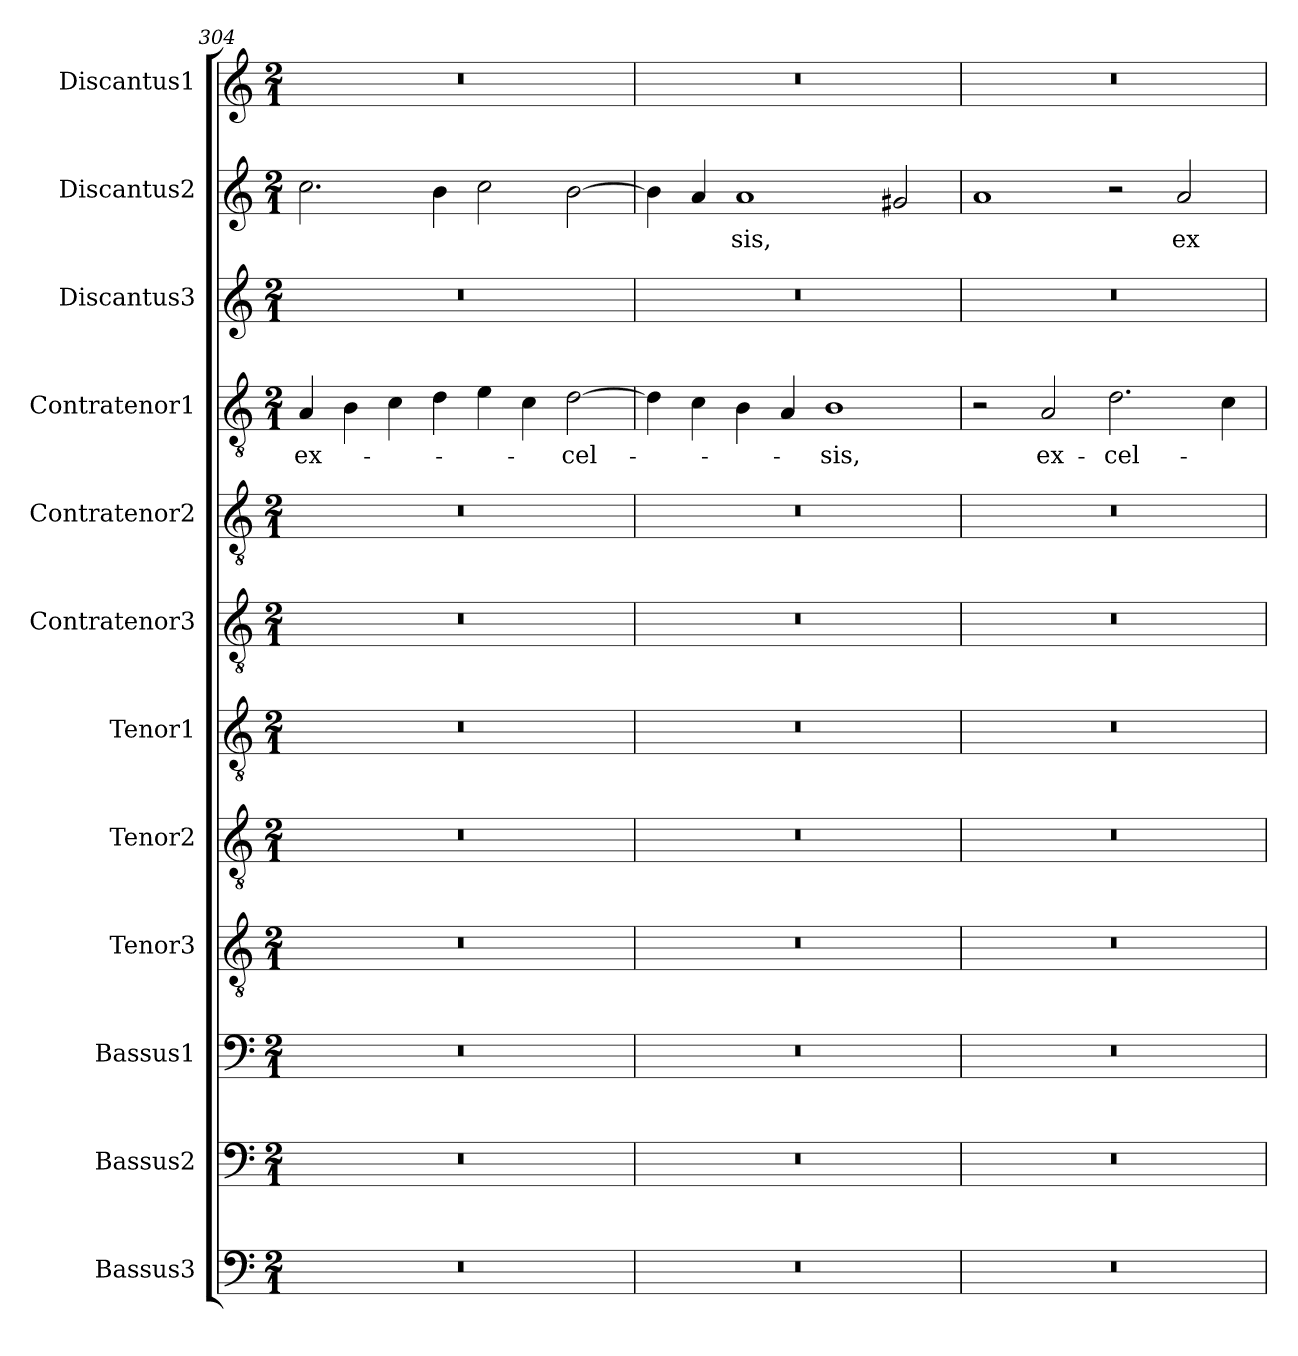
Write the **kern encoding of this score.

**kern	**kern	**kern	**kern	**kern	**kern	**kern	**kern	**kern	**text	**kern	**kern	**text	**kern
*part12	*part11	*part10	*part9	*part8	*part7	*part6	*part5	*part4	*part4	*part3	*part2	*part2	*part1
*staff12	*staff11	*staff10	*staff9	*staff8	*staff7	*staff6	*staff5	*staff4	*staff4	*staff3	*staff2	*staff2	*staff1
*I"Bassus3	*I"Bassus2	*I"Bassus1	*I"Tenor3	*I"Tenor2	*I"Tenor1	*I"Contratenor3	*I"Contratenor2	*I"Contratenor1	*	*I"Discantus3	*I"Discantus2	*	*I"Discantus1
*I'B3	*I'B2	*I'B1	*I'T3	*I'T2	*I'T1	*I'Ct3	*I'Ct2	*I'Ct1	*	*I'D3	*I'D2	*	*I'D1
*clefF4	*clefF4	*clefF4	*clefGv2	*clefGv2	*clefGv2	*clefGv2	*clefGv2	*clefGv2	*	*clefG2	*clefG2	*	*clefG2
*k[]	*k[]	*k[]	*k[]	*k[]	*k[]	*k[]	*k[]	*k[]	*	*k[]	*k[]	*	*k[]
*M2/1	*M2/1	*M2/1	*M2/1	*M2/1	*M2/1	*M2/1	*M2/1	*M2/1	*	*M2/1	*M2/1	*	*M2/1
=304	=304	=304	=304	=304	=304	=304	=304	=304	=304	=304	=304	=304	=304
0r	0r	0r	0r	0r	0r	0r	0r	4A	ex-	0r	2.cc	.	0r
.	.	.	.	.	.	.	.	4B	.	.	.	.	.
.	.	.	.	.	.	.	.	4c	.	.	.	.	.
.	.	.	.	.	.	.	.	4d	.	.	4b	.	.
.	.	.	.	.	.	.	.	4e	.	.	2cc	.	.
.	.	.	.	.	.	.	.	4c	.	.	.	.	.
.	.	.	.	.	.	.	.	[2d	-cel-	.	[2b	.	.
=305	=305	=305	=305	=305	=305	=305	=305	=305	=305	=305	=305	=305	=305
0r	0r	0r	0r	0r	0r	0r	0r	4d]	.	0r	4b]	.	0r
.	.	.	.	.	.	.	.	4c	.	.	4a	.	.
.	.	.	.	.	.	.	.	4B	.	.	1a	-sis,	.
.	.	.	.	.	.	.	.	4A	.	.	.	.	.
.	.	.	.	.	.	.	.	1B	-sis,	.	.	.	.
.	.	.	.	.	.	.	.	.	.	.	2g#X	.	.
=306	=306	=306	=306	=306	=306	=306	=306	=306	=306	=306	=306	=306	=306
0r	0r	0r	0r	0r	0r	0r	0r	2r	.	0r	1a	.	0r
.	.	.	.	.	.	.	.	2A	ex-	.	.	.	.
.	.	.	.	.	.	.	.	2.d	-cel-	.	2r	.	.
.	.	.	.	.	.	.	.	.	.	.	2a	ex-	.
.	.	.	.	.	.	.	.	4c	.	.	.	.	.
=	=	=	=	=	=	=	=	=	=	=	=	=	=
*-	*-	*-	*-	*-	*-	*-	*-	*-	*-	*-	*-	*-	*-
